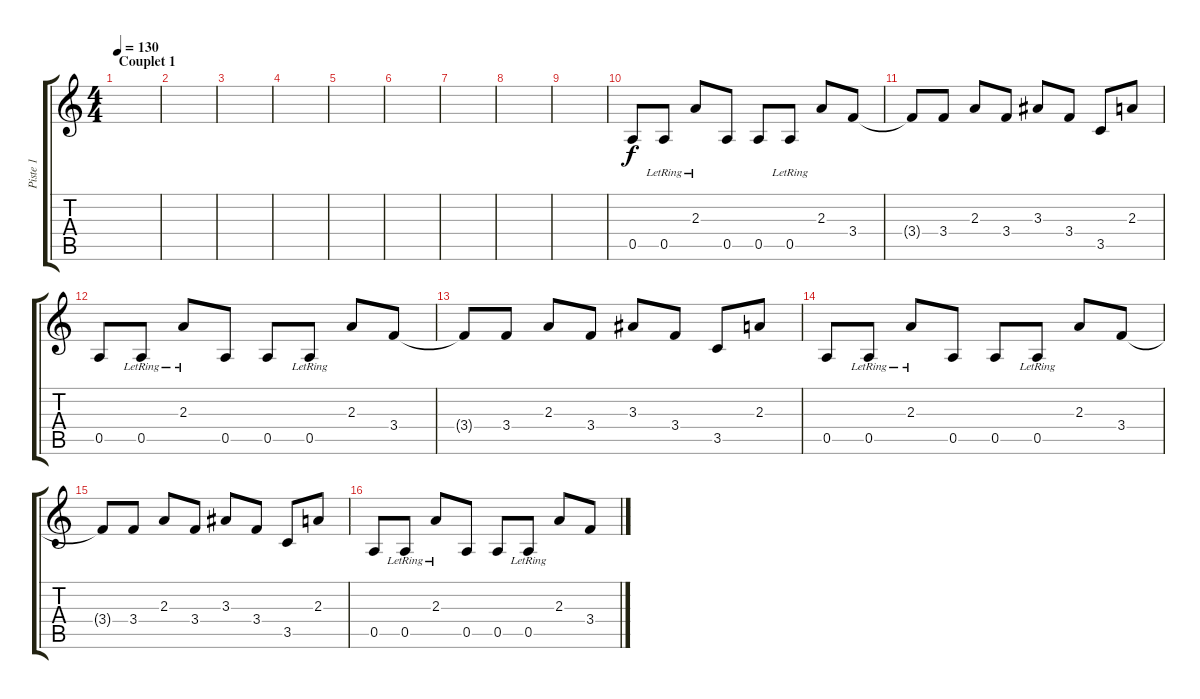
\track ("Piste 1" "Piste 1") {instrument distortionguitar}
\staff {score tabs}
\tuning (E4 B3 G3 D3 A2 E2) {hide}
\ts (4 4)
\section ("" "Couplet 1")
\tempo 130
\clef g2
\ks c
|
|
|
|
|
|
|
|
|
0.5.8 0.5{lr}.8 2.3{lr}.8 0.5.8 0.5.8 0.5{lr}.8 2.3.8 3.4.8 |
3.4{t}.8 3.4.8 2.3.8 3.4.8 3.3.8 3.4.8 3.5.8 2.3.8 |
0.5.8 0.5{lr}.8 2.3{lr}.8 0.5.8 0.5.8 0.5{lr}.8 2.3.8 3.4.8 |
3.4{t}.8 3.4.8 2.3.8 3.4.8 3.3.8 3.4.8 3.5.8 2.3.8 |
0.5.8 0.5{lr}.8 2.3{lr}.8 0.5.8 0.5.8 0.5{lr}.8 2.3.8 3.4.8 |
3.4{t}.8 3.4.8 2.3.8 3.4.8 3.3.8 3.4.8 3.5.8 2.3.8 |
0.5.8 0.5{lr}.8 2.3{lr}.8 0.5.8 0.5.8 0.5{lr}.8 2.3.8 3.4.8
